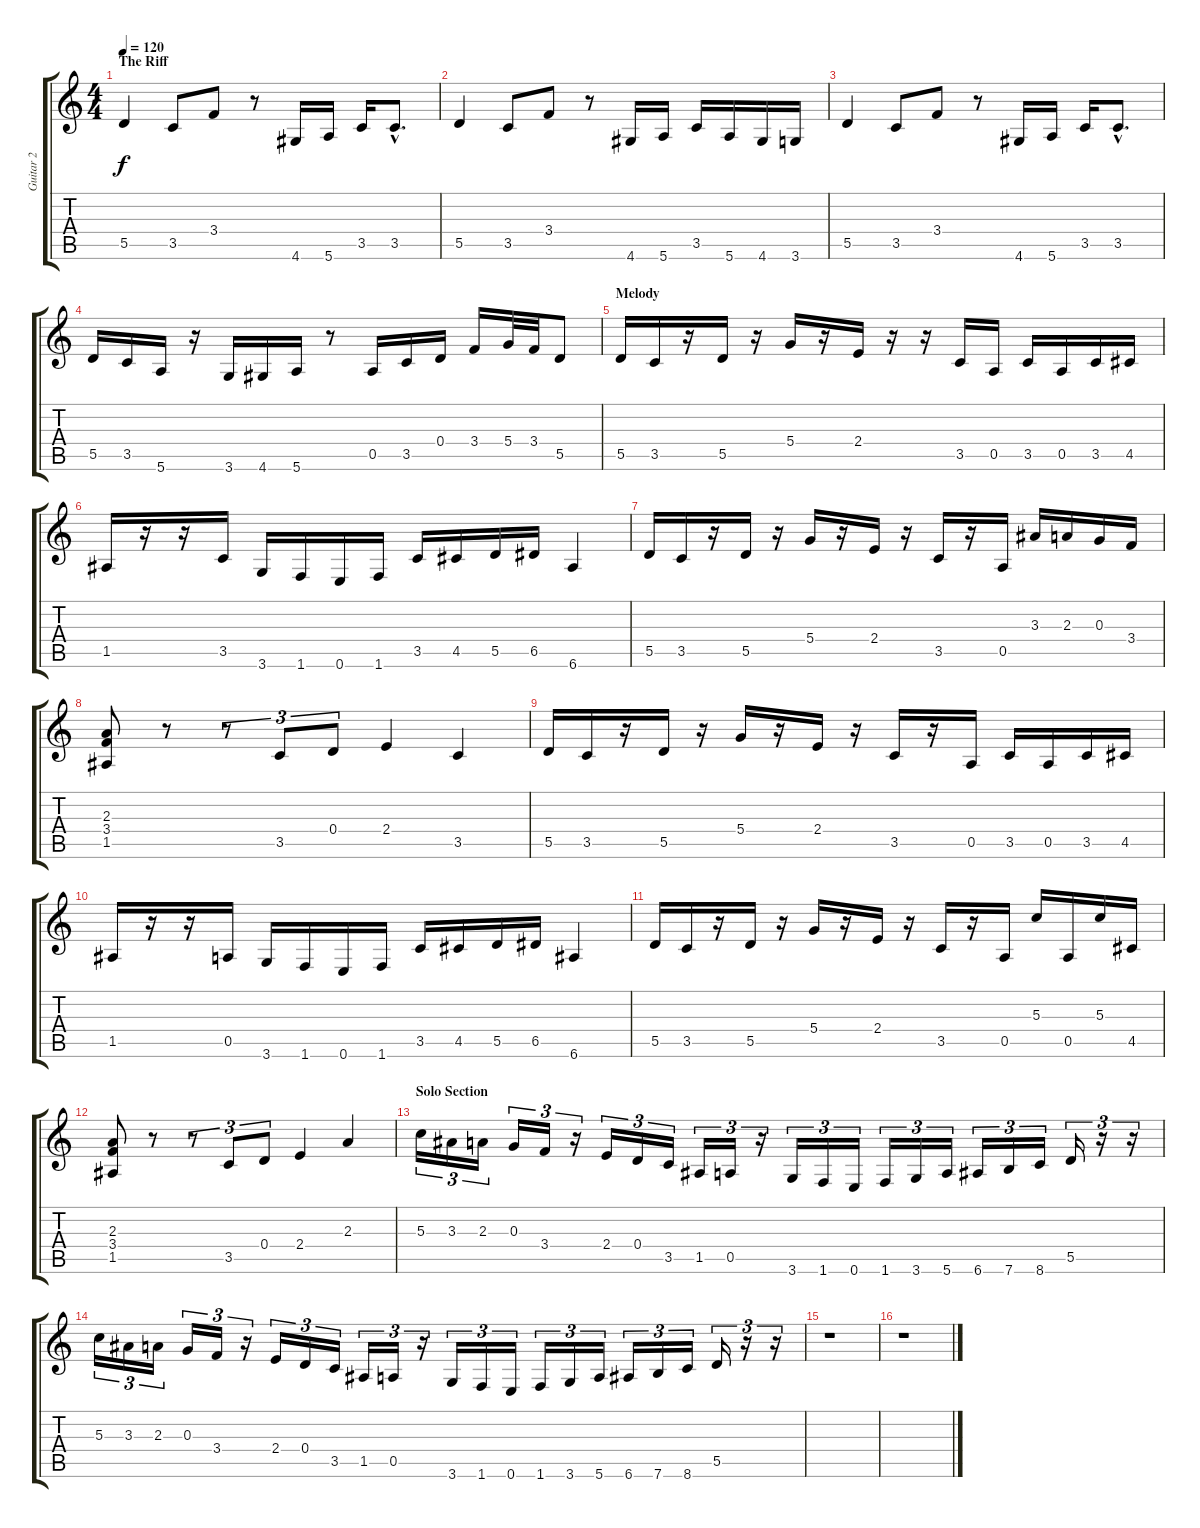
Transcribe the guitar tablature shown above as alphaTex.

\track ("Guitar 2" "Guitar 2") {instrument distortionguitar}
\staff {score tabs}
\tuning (E4 B3 G3 D3 A2 E2) {hide}
\ts (4 4)
\section ("" "The Riff")
\tempo 120
\clef g2
\ks c
5.5.4{dy f instrument distortionguitar} 3.5.8 3.4.8 r.8 4.6.16 5.6.16 3.5.16 3.5{hac}.8{d} |
5.5.4 3.5.8 3.4.8 r.8 4.6.16 5.6.16 3.5.16 5.6.16 4.6.16 3.6.16 |
5.5.4 3.5.8 3.4.8 r.8 4.6.16 5.6.16 3.5.16 3.5{hac}.8{d} |
5.5.16 3.5.16 5.6.16 r.16 3.6.16 4.6.16 5.6.16 r.8 0.5.16 3.5.16 0.4.16 3.4.16 5.4.32 3.4.32 5.5.8 |
\section ("" "Melody")
5.5.16 3.5.16 r.16 5.5.16 r.16 5.4.16 r.16 2.4.16 r.16 r.16 3.5.16 0.5.16 3.5.16 0.5.16 3.5.16 4.5.16 |
1.5.16 r.16 r.16 3.5.16 3.6.16 1.6.16 0.6.16 1.6.16 3.5.16 4.5.16 5.5.16 6.5.16 6.6.4 |
5.5.16 3.5.16 r.16 5.5.16 r.16 5.4.16 r.16 2.4.16 r.16 3.5.16 r.16 0.5.16 3.3.16 2.3.16 0.3.16 3.4.16 |
(2.3 3.4 1.5).8 r.8 r.8{tu (3 2)} 3.5.8{tu (3 2)} 0.4.8{tu (3 2)} 2.4.4 3.5.4 |
5.5.16 3.5.16 r.16 5.5.16 r.16 5.4.16 r.16 2.4.16 r.16 3.5.16 r.16 0.5.16 3.5.16 0.5.16 3.5.16 4.5.16 |
1.5.16 r.16 r.16 0.5.16 3.6.16 1.6.16 0.6.16 1.6.16 3.5.16 4.5.16 5.5.16 6.5.16 6.6.4 |
5.5.16 3.5.16 r.16 5.5.16 r.16 5.4.16 r.16 2.4.16 r.16 3.5.16 r.16 0.5.16 5.3.16 0.5.16 5.3.16 4.5.16 |
(2.3 3.4 1.5).8 r.8 r.8{tu (3 2)} 3.5.8{tu (3 2)} 0.4.8{tu (3 2)} 2.4.4 2.3.4 |
\section ("" "Solo Section")
5.3.16{tu (3 2)} 3.3.16{tu (3 2)} 2.3.16{tu (3 2)} 0.3.16{tu (3 2)} 3.4.16{tu (3 2)} r.16{tu (3 2)} 2.4.16{tu (3 2)} 0.4.16{tu (3 2)} 3.5.16{tu (3 2)} 1.5.16{tu (3 2)} 0.5.16{tu (3 2)} r.16{tu (3 2)} 3.6.16{tu (3 2)} 1.6.16{tu (3 2)} 0.6.16{tu (3 2)} 1.6.16{tu (3 2)} 3.6.16{tu (3 2)} 5.6.16{tu (3 2)} 6.6.16{tu (3 2)} 7.6.16{tu (3 2)} 8.6.16{tu (3 2)} 5.5.16{tu (3 2)} r.16{tu (3 2)} r.16{tu (3 2)} |
5.3.16{tu (3 2)} 3.3.16{tu (3 2)} 2.3.16{tu (3 2)} 0.3.16{tu (3 2)} 3.4.16{tu (3 2)} r.16{tu (3 2)} 2.4.16{tu (3 2)} 0.4.16{tu (3 2)} 3.5.16{tu (3 2)} 1.5.16{tu (3 2)} 0.5.16{tu (3 2)} r.16{tu (3 2)} 3.6.16{tu (3 2)} 1.6.16{tu (3 2)} 0.6.16{tu (3 2)} 1.6.16{tu (3 2)} 3.6.16{tu (3 2)} 5.6.16{tu (3 2)} 6.6.16{tu (3 2)} 7.6.16{tu (3 2)} 8.6.16{tu (3 2)} 5.5.16{tu (3 2)} r.16{tu (3 2)} r.16{tu (3 2)} |
r.1 |
r.1
